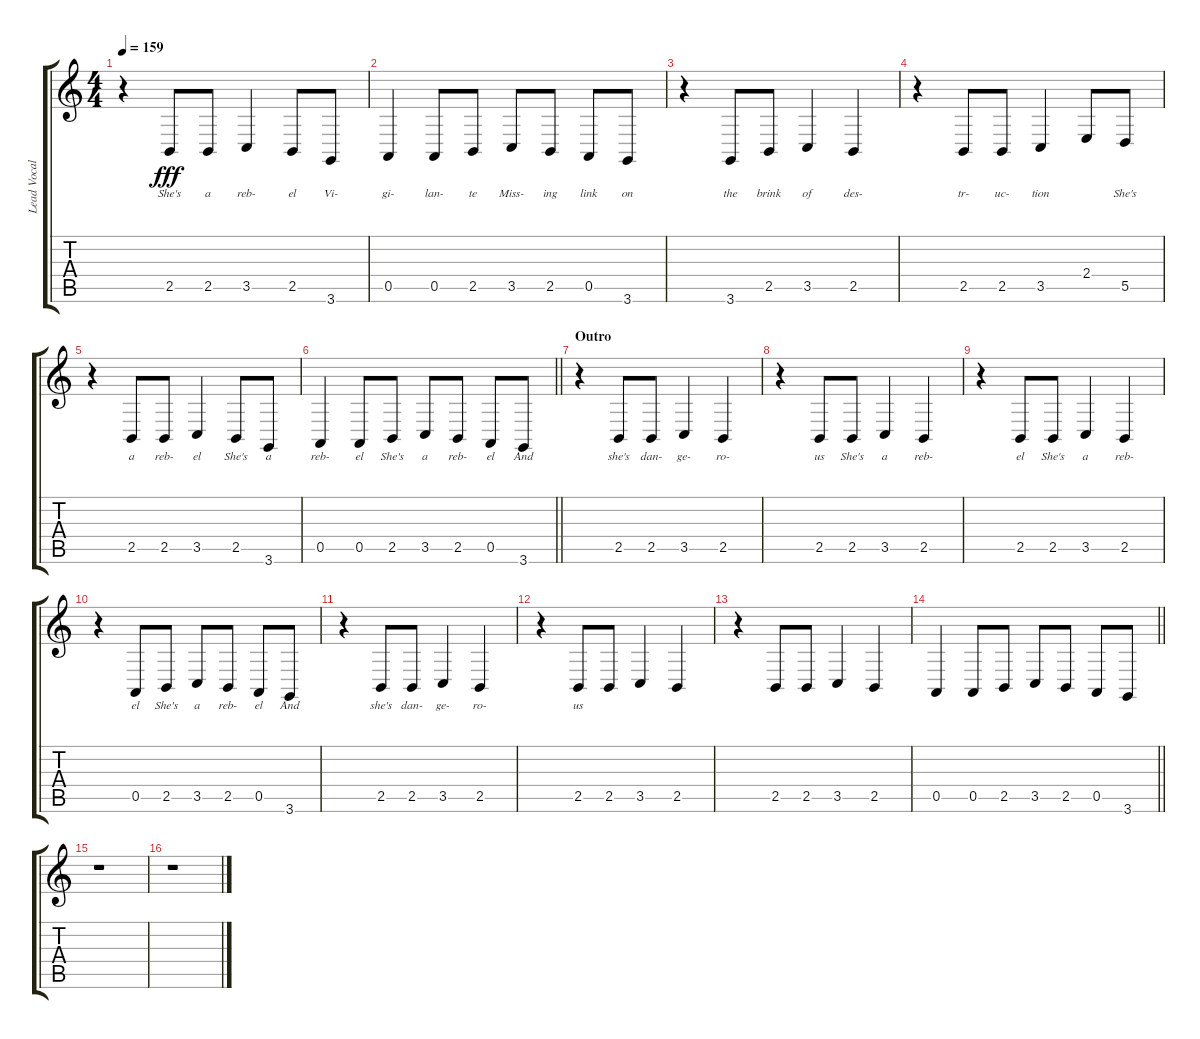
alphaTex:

\track ("Lead Vocals (Billie Joe Armstrong)" "Lead Vocal") {instrument electricgrandpiano}
\staff {score tabs}
\tuning (E4 B3 G3 D3 A2 E2) {hide}
\ts (4 4)
\tempo 159
\clef g2
\ks c
r.4{dy fff} 2.5.8{lyrics (0 "She's") lyrics (1 "") lyrics (2 "") lyrics (3 "") lyrics (4 "")} 2.5.8{lyrics (0 "a") lyrics (1 "") lyrics (2 "") lyrics (3 "") lyrics (4 "")} 3.5.4{lyrics (0 "reb-") lyrics (1 "") lyrics (2 "") lyrics (3 "") lyrics (4 "")} 2.5.8{lyrics (0 "el") lyrics (1 "") lyrics (2 "") lyrics (3 "") lyrics (4 "")} 3.6.8{lyrics (0 "Vi-") lyrics (1 "") lyrics (2 "") lyrics (3 "") lyrics (4 "")} |
0.5.4{lyrics (0 "gi-") lyrics (1 "") lyrics (2 "") lyrics (3 "") lyrics (4 "")} 0.5.8{lyrics (0 "lan-") lyrics (1 "") lyrics (2 "") lyrics (3 "") lyrics (4 "")} 2.5.8{lyrics (0 "te") lyrics (1 "") lyrics (2 "") lyrics (3 "") lyrics (4 "")} 3.5.8{lyrics (0 "Miss-") lyrics (1 "") lyrics (2 "") lyrics (3 "") lyrics (4 "")} 2.5.8{lyrics (0 "ing") lyrics (1 "") lyrics (2 "") lyrics (3 "") lyrics (4 "")} 0.5.8{lyrics (0 "link") lyrics (1 "") lyrics (2 "") lyrics (3 "") lyrics (4 "")} 3.6.8{lyrics (0 "on") lyrics (1 "") lyrics (2 "") lyrics (3 "") lyrics (4 "")} |
r.4 3.6.8{lyrics (0 "the") lyrics (1 "") lyrics (2 "") lyrics (3 "") lyrics (4 "")} 2.5.8{lyrics (0 "brink") lyrics (1 "") lyrics (2 "") lyrics (3 "") lyrics (4 "")} 3.5.4{lyrics (0 "of") lyrics (1 "") lyrics (2 "") lyrics (3 "") lyrics (4 "")} 2.5.4{lyrics (0 "des-") lyrics (1 "") lyrics (2 "") lyrics (3 "") lyrics (4 "")} |
r.4 2.5.8{lyrics (0 "tr-") lyrics (1 "") lyrics (2 "") lyrics (3 "") lyrics (4 "")} 2.5.8{lyrics (0 "uc-") lyrics (1 "") lyrics (2 "") lyrics (3 "") lyrics (4 "")} 3.5.4{lyrics (0 "tion") lyrics (1 "") lyrics (2 "") lyrics (3 "") lyrics (4 "")} 2.4.8{lyrics (0 "") lyrics (1 "") lyrics (2 "") lyrics (3 "") lyrics (4 "")} 5.5.8{lyrics (0 "She's") lyrics (1 "") lyrics (2 "") lyrics (3 "") lyrics (4 "")} |
r.4 2.5.8{lyrics (0 "a") lyrics (1 "") lyrics (2 "") lyrics (3 "") lyrics (4 "")} 2.5.8{lyrics (0 "reb-") lyrics (1 "") lyrics (2 "") lyrics (3 "") lyrics (4 "")} 3.5.4{lyrics (0 "el") lyrics (1 "") lyrics (2 "") lyrics (3 "") lyrics (4 "")} 2.5.8{lyrics (0 "She's") lyrics (1 "") lyrics (2 "") lyrics (3 "") lyrics (4 "")} 3.6.8{lyrics (0 "a") lyrics (1 "") lyrics (2 "") lyrics (3 "") lyrics (4 "")} |
\barLineRight lightlight
0.5.4{lyrics (0 "reb-") lyrics (1 "") lyrics (2 "") lyrics (3 "") lyrics (4 "")} 0.5.8{lyrics (0 "el") lyrics (1 "") lyrics (2 "") lyrics (3 "") lyrics (4 "")} 2.5.8{lyrics (0 "She's") lyrics (1 "") lyrics (2 "") lyrics (3 "") lyrics (4 "")} 3.5.8{lyrics (0 "a") lyrics (1 "") lyrics (2 "") lyrics (3 "") lyrics (4 "")} 2.5.8{lyrics (0 "reb-") lyrics (1 "") lyrics (2 "") lyrics (3 "") lyrics (4 "")} 0.5.8{lyrics (0 "el") lyrics (1 "") lyrics (2 "") lyrics (3 "") lyrics (4 "")} 3.6.8{lyrics (0 "And") lyrics (1 "") lyrics (2 "") lyrics (3 "") lyrics (4 "")} |
\section ("" "Outro")
r.4 2.5.8{lyrics (0 "she's") lyrics (1 "") lyrics (2 "") lyrics (3 "") lyrics (4 "")} 2.5.8{lyrics (0 "dan-") lyrics (1 "") lyrics (2 "") lyrics (3 "") lyrics (4 "")} 3.5.4{lyrics (0 "ge-") lyrics (1 "") lyrics (2 "") lyrics (3 "") lyrics (4 "")} 2.5.4{lyrics (0 "ro-") lyrics (1 "") lyrics (2 "") lyrics (3 "") lyrics (4 "")} |
r.4 2.5.8{lyrics (0 "us") lyrics (1 "") lyrics (2 "") lyrics (3 "") lyrics (4 "")} 2.5.8{lyrics (0 "She's") lyrics (1 "") lyrics (2 "") lyrics (3 "") lyrics (4 "")} 3.5.4{lyrics (0 "a") lyrics (1 "") lyrics (2 "") lyrics (3 "") lyrics (4 "")} 2.5.4{lyrics (0 "reb-") lyrics (1 "") lyrics (2 "") lyrics (3 "") lyrics (4 "")} |
r.4 2.5.8{lyrics (0 "el") lyrics (1 "") lyrics (2 "") lyrics (3 "") lyrics (4 "")} 2.5.8{lyrics (0 "She's") lyrics (1 "") lyrics (2 "") lyrics (3 "") lyrics (4 "")} 3.5.4{lyrics (0 "a") lyrics (1 "") lyrics (2 "") lyrics (3 "") lyrics (4 "")} 2.5.4{lyrics (0 "reb-") lyrics (1 "") lyrics (2 "") lyrics (3 "") lyrics (4 "")} |
r.4 0.5.8{lyrics (0 "el") lyrics (1 "") lyrics (2 "") lyrics (3 "") lyrics (4 "")} 2.5.8{lyrics (0 "She's") lyrics (1 "") lyrics (2 "") lyrics (3 "") lyrics (4 "")} 3.5.8{lyrics (0 "a") lyrics (1 "") lyrics (2 "") lyrics (3 "") lyrics (4 "")} 2.5.8{lyrics (0 "reb-") lyrics (1 "") lyrics (2 "") lyrics (3 "") lyrics (4 "")} 0.5.8{lyrics (0 "el") lyrics (1 "") lyrics (2 "") lyrics (3 "") lyrics (4 "")} 3.6.8{lyrics (0 "And") lyrics (1 "") lyrics (2 "") lyrics (3 "") lyrics (4 "")} |
r.4 2.5.8{lyrics (0 "she's") lyrics (1 "") lyrics (2 "") lyrics (3 "") lyrics (4 "")} 2.5.8{lyrics (0 "dan-") lyrics (1 "") lyrics (2 "") lyrics (3 "") lyrics (4 "")} 3.5.4{lyrics (0 "ge-") lyrics (1 "") lyrics (2 "") lyrics (3 "") lyrics (4 "")} 2.5.4{lyrics (0 "ro-") lyrics (1 "") lyrics (2 "") lyrics (3 "") lyrics (4 "")} |
r.4 2.5.8{lyrics (0 "us") lyrics (1 "") lyrics (2 "") lyrics (3 "") lyrics (4 "")} 2.5.8 3.5.4 2.5.4 |
r.4 2.5.8 2.5.8 3.5.4 2.5.4 |
\barLineRight lightlight
0.5.4 0.5.8 2.5.8 3.5.8 2.5.8 0.5.8 3.6.8 |
r.1 |
r.1
